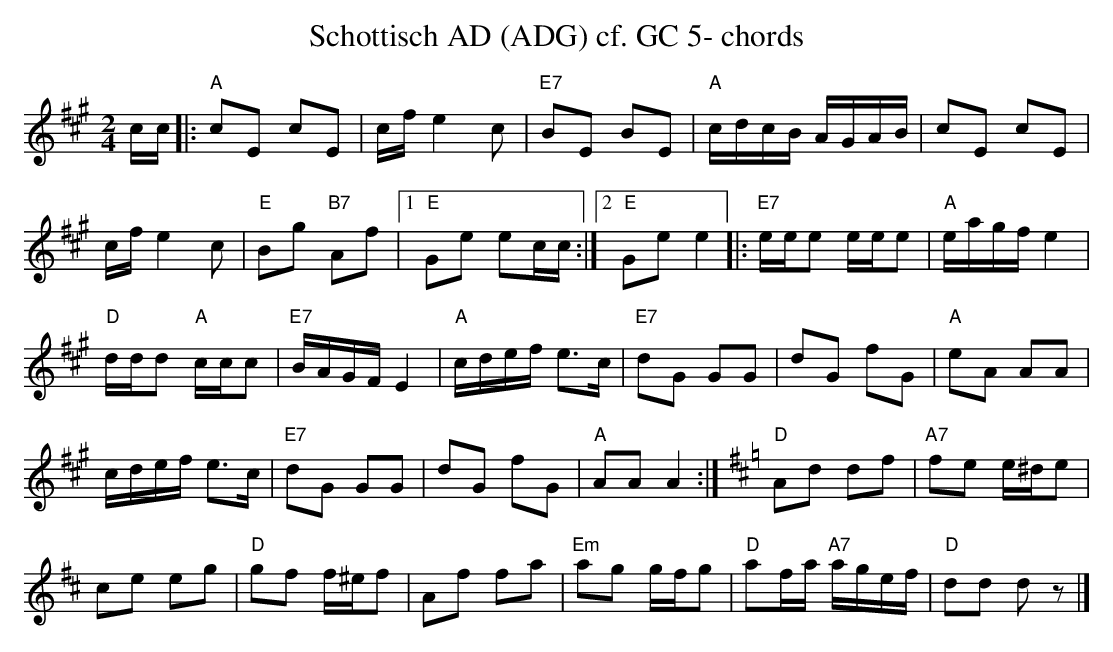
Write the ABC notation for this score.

X:1
T:Schottisch AD (ADG) cf. GC 5- chords
M:2/4
L:1/16
K:Amaj%%MIDI gchordon
cc |: "A"c2E2 c2E2 | cfe4c2 | "E7"B2E2 B2E2 | "A"cdcB AGAB | c2E2 c2E2 |
cfe4c2 | "E"B2g2 "B7"A2f2 |1 "E"G2e2 e2cc :|2 "E"G2e2e4 |: "E7"eee2 eee2 | "A"eagfe4 |
"D"ddd2 "A"ccc2 | "E7"BAGFE4 | "A"cdef e3c | "E7"d2G2 G2G2 | d2G2 f2G2 | "A"e2A2 A2A2 |
cdef e3c | "E7"d2G2 G2G2 | d2G2 f2G2 | "A"A2A2A4 :|[K:Dmaj] "D"A2d2 d2f2 | "A7"f2e2 e^de2 |
c2e2 e2g2 | "D"g2f2 f^ef2 | A2f2 f2a2 | "Em"a2g2 gfg2 | "D"a2fa "A7"agef | "D"d2d2 d2z2 |]
